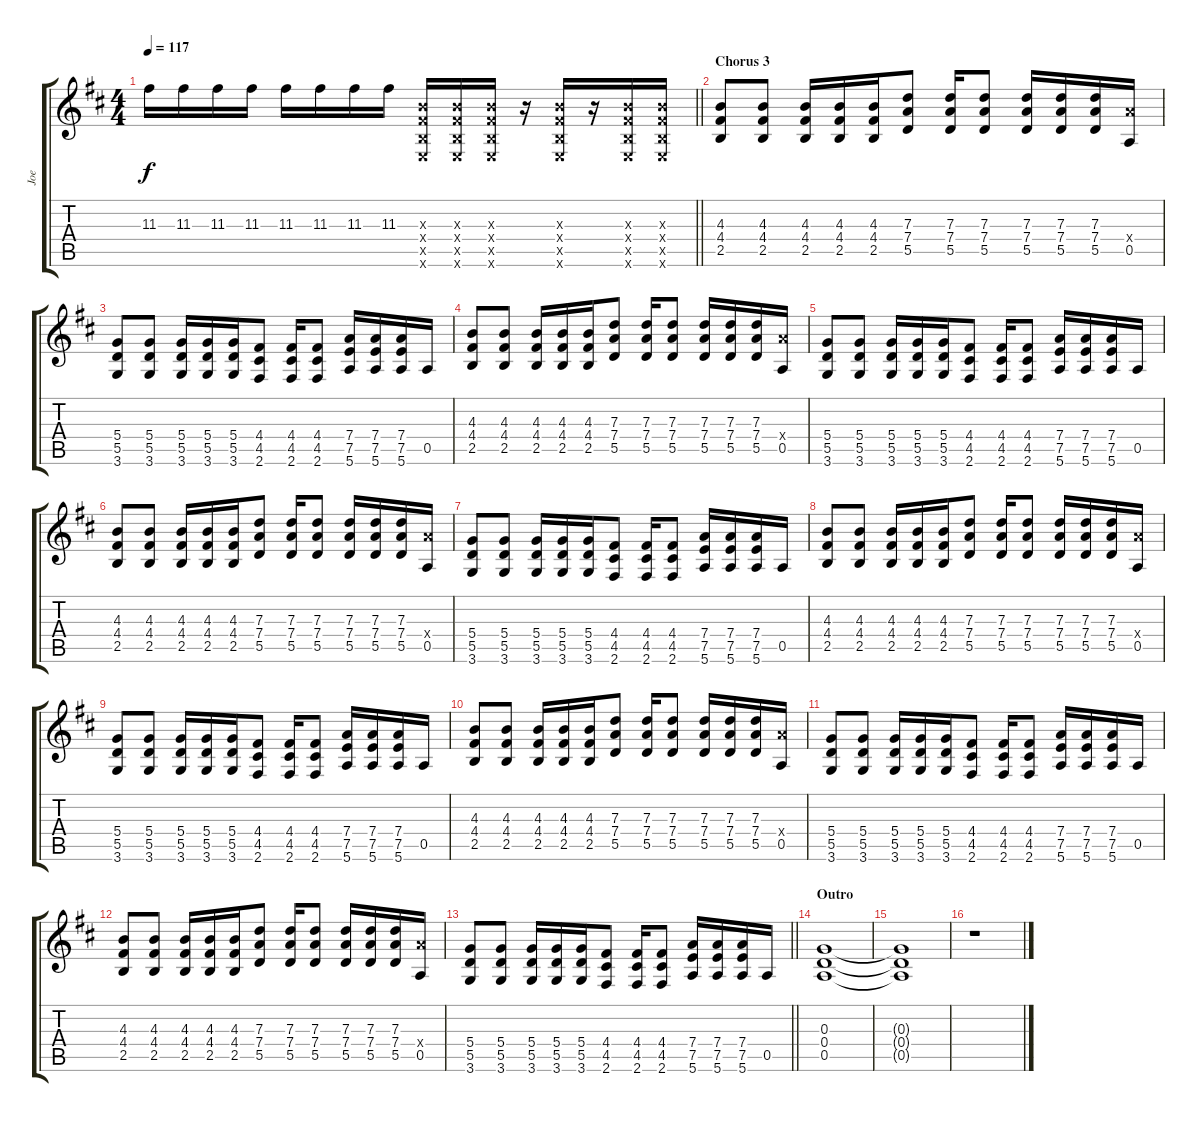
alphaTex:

\track ("Joe" "Joe") {instrument distortionguitar}
\staff {score tabs}
\tuning (E4 B3 G3 D3 A2 E2) {hide}
\ts (4 4)
\tempo 117
\clef g2
\barLineRight lightlight
\ks d
11.3.16{dy f} 11.3.16 11.3.16 11.3.16 11.3.16 11.3.16 11.3.16 11.3.16 (4.3{x} 4.4{x} 2.5{x} 0.6{x}).16 (4.3{x} 4.4{x} 2.5{x} 0.6{x}).16 (4.3{x} 4.4{x} 2.5{x} 0.6{x}).16 r.16 (4.3{x} 4.4{x} 2.5{x} 0.6{x}).16 r.16 (4.3{x} 4.4{x} 2.5{x} 0.6{x}).16 (4.3{x} 4.4{x} 2.5{x} 0.6{x}).16 |
\section ("" "Chorus 3")
(4.3 4.4 2.5).8 (4.3 4.4 2.5).8 (4.3 4.4 2.5).16 (4.3 4.4 2.5).16 (4.3 4.4 2.5).16 (7.3 7.4 5.5).8 (7.3 7.4 5.5).16 (7.3 7.4 5.5).8 (7.3 7.4 5.5).16 (7.3 7.4 5.5).16 (7.3 7.4 5.5).16 (7.4{x} 0.5).16 |
(5.4 5.5 3.6).8 (5.4 5.5 3.6).8 (5.4 5.5 3.6).16 (5.4 5.5 3.6).16 (5.4 5.5 3.6).16 (4.4 4.5 2.6).8 (4.4 4.5 2.6).16 (4.4 4.5 2.6).8 (7.4 7.5 5.6).16 (7.4 7.5 5.6).16 (7.4 7.5 5.6).16 0.5.16 |
(4.3 4.4 2.5).8 (4.3 4.4 2.5).8 (4.3 4.4 2.5).16 (4.3 4.4 2.5).16 (4.3 4.4 2.5).16 (7.3 7.4 5.5).8 (7.3 7.4 5.5).16 (7.3 7.4 5.5).8 (7.3 7.4 5.5).16 (7.3 7.4 5.5).16 (7.3 7.4 5.5).16 (7.4{x} 0.5).16 |
(5.4 5.5 3.6).8 (5.4 5.5 3.6).8 (5.4 5.5 3.6).16 (5.4 5.5 3.6).16 (5.4 5.5 3.6).16 (4.4 4.5 2.6).8 (4.4 4.5 2.6).16 (4.4 4.5 2.6).8 (7.4 7.5 5.6).16 (7.4 7.5 5.6).16 (7.4 7.5 5.6).16 0.5.16 |
(4.3 4.4 2.5).8 (4.3 4.4 2.5).8 (4.3 4.4 2.5).16 (4.3 4.4 2.5).16 (4.3 4.4 2.5).16 (7.3 7.4 5.5).8 (7.3 7.4 5.5).16 (7.3 7.4 5.5).8 (7.3 7.4 5.5).16 (7.3 7.4 5.5).16 (7.3 7.4 5.5).16 (7.4{x} 0.5).16 |
(5.4 5.5 3.6).8 (5.4 5.5 3.6).8 (5.4 5.5 3.6).16 (5.4 5.5 3.6).16 (5.4 5.5 3.6).16 (4.4 4.5 2.6).8 (4.4 4.5 2.6).16 (4.4 4.5 2.6).8 (7.4 7.5 5.6).16 (7.4 7.5 5.6).16 (7.4 7.5 5.6).16 0.5.16 |
(4.3 4.4 2.5).8 (4.3 4.4 2.5).8 (4.3 4.4 2.5).16 (4.3 4.4 2.5).16 (4.3 4.4 2.5).16 (7.3 7.4 5.5).8 (7.3 7.4 5.5).16 (7.3 7.4 5.5).8 (7.3 7.4 5.5).16 (7.3 7.4 5.5).16 (7.3 7.4 5.5).16 (7.4{x} 0.5).16 |
(5.4 5.5 3.6).8 (5.4 5.5 3.6).8 (5.4 5.5 3.6).16 (5.4 5.5 3.6).16 (5.4 5.5 3.6).16 (4.4 4.5 2.6).8 (4.4 4.5 2.6).16 (4.4 4.5 2.6).8 (7.4 7.5 5.6).16 (7.4 7.5 5.6).16 (7.4 7.5 5.6).16 0.5.16 |
(4.3 4.4 2.5).8 (4.3 4.4 2.5).8 (4.3 4.4 2.5).16 (4.3 4.4 2.5).16 (4.3 4.4 2.5).16 (7.3 7.4 5.5).8 (7.3 7.4 5.5).16 (7.3 7.4 5.5).8 (7.3 7.4 5.5).16 (7.3 7.4 5.5).16 (7.3 7.4 5.5).16 (7.4{x} 0.5).16 |
(5.4 5.5 3.6).8 (5.4 5.5 3.6).8 (5.4 5.5 3.6).16 (5.4 5.5 3.6).16 (5.4 5.5 3.6).16 (4.4 4.5 2.6).8 (4.4 4.5 2.6).16 (4.4 4.5 2.6).8 (7.4 7.5 5.6).16 (7.4 7.5 5.6).16 (7.4 7.5 5.6).16 0.5.16 |
(4.3 4.4 2.5).8 (4.3 4.4 2.5).8 (4.3 4.4 2.5).16 (4.3 4.4 2.5).16 (4.3 4.4 2.5).16 (7.3 7.4 5.5).8 (7.3 7.4 5.5).16 (7.3 7.4 5.5).8 (7.3 7.4 5.5).16 (7.3 7.4 5.5).16 (7.3 7.4 5.5).16 (7.4{x} 0.5).16 |
\barLineRight lightlight
(5.4 5.5 3.6).8 (5.4 5.5 3.6).8 (5.4 5.5 3.6).16 (5.4 5.5 3.6).16 (5.4 5.5 3.6).16 (4.4 4.5 2.6).8 (4.4 4.5 2.6).16 (4.4 4.5 2.6).8 (7.4 7.5 5.6).16 (7.4 7.5 5.6).16 (7.4 7.5 5.6).16 0.5.16 |
\section ("" "Outro")
(0.3 0.4 0.5).1 |
(0.3{t} 0.4{t} 0.5{t}).1 |
r.1
